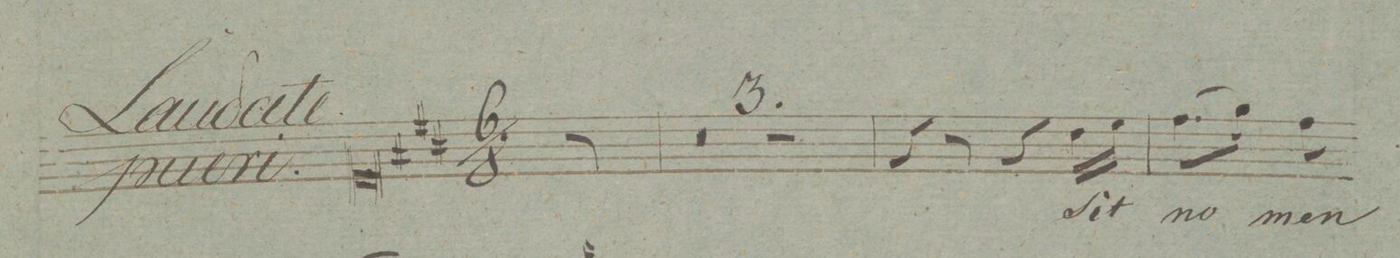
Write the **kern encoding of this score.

**kern	**text	**dynam
*I"Canto.	*	*
*clefC1	*	*
*k[f#c#g#]	*	*
*M6/8	*	*
8r	.	.
=1	=1	=1
1.r	.	.
=2	=2	=2
=3	=3	=3
2.r	.	.
=4	=4	=4
4r	.	.
8r	.	.
4r	.	.
16b\LL	Sit	.
16cc#\JJ	.	.
=5	=5	=5
(8.dd\L	no-	.
16ee\Jk)	.	.
8dd\	-men	.
*-	*-	*-
